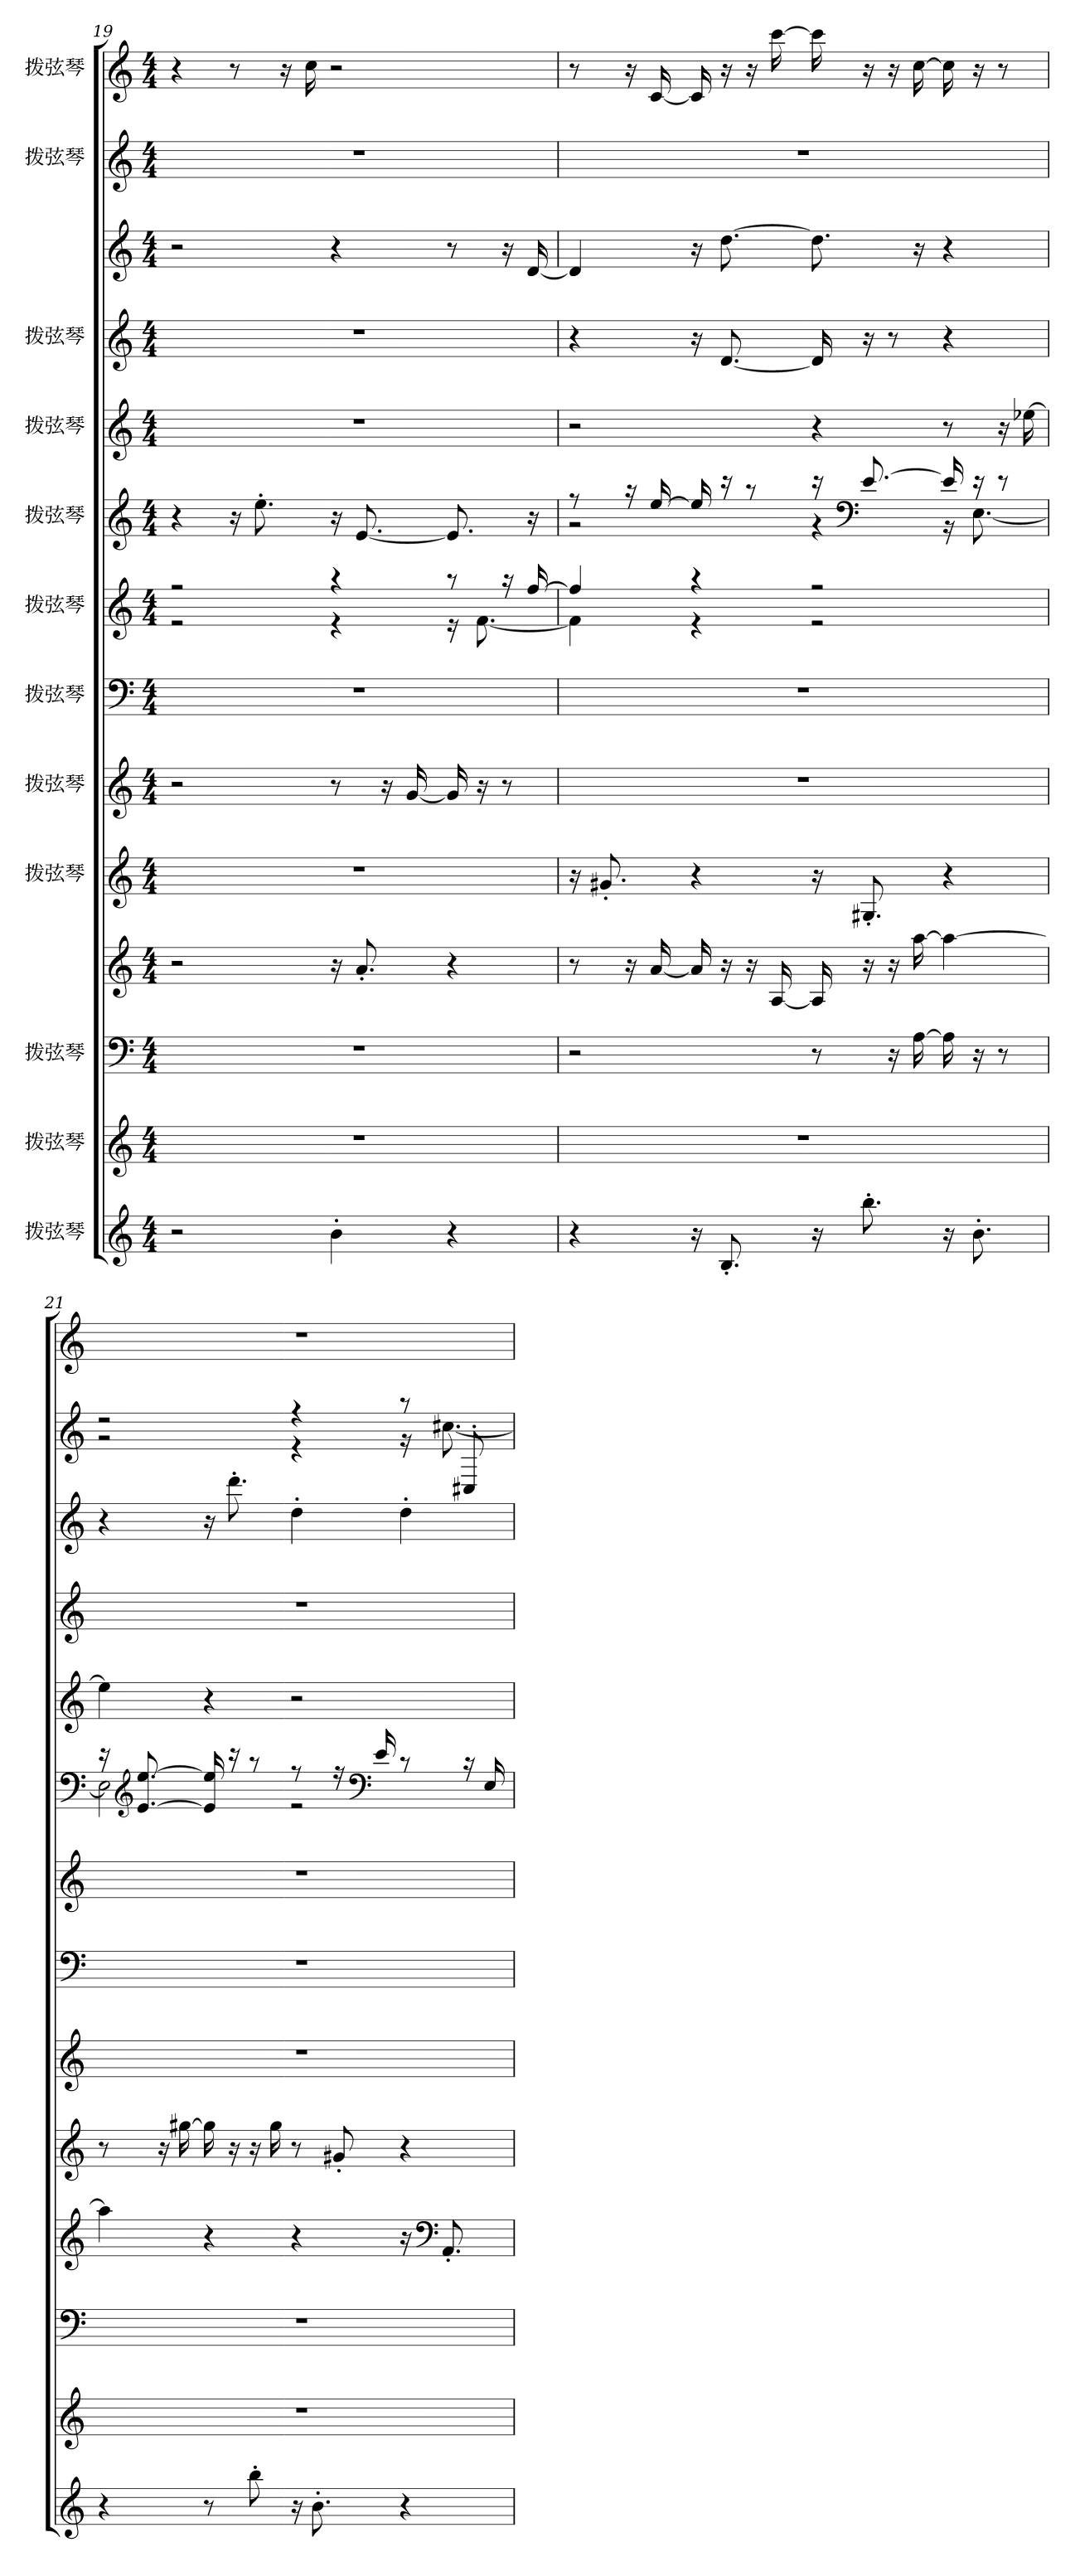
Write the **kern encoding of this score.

**kern	**kern	**kern	**kern	**kern	**kern	**kern	**kern	**kern	**kern	**kern	**kern	**kern	**kern
*part12	*part11	*part10	*part10	*part9	*part8	*part7	*part6	*part5	*part4	*part3	*part3	*part2	*part1
*staff14	*staff13	*staff12	*staff11	*staff10	*staff9	*staff8	*staff7	*staff6	*staff5	*staff4	*staff3	*staff2	*staff1
*I"拨弦琴	*I"拨弦琴	*I"拨弦琴	*	*I"拨弦琴	*I"拨弦琴	*I"拨弦琴	*I"拨弦琴	*I"拨弦琴	*I"拨弦琴	*I"拨弦琴	*	*I"拨弦琴	*I"拨弦琴
*clefG2	*clefG2	*clefF4	*clefG2	*clefG2	*clefG2	*clefF4	*clefG2	*clefG2	*clefG2	*clefG2	*clefG2	*clefG2	*clefG2
*k[]	*k[]	*k[]	*k[]	*k[]	*k[]	*k[]	*k[]	*k[]	*k[]	*k[]	*k[]	*k[]	*k[]
*M4/4	*M4/4	*M4/4	*M4/4	*M4/4	*M4/4	*M4/4	*M4/4	*M4/4	*M4/4	*M4/4	*M4/4	*M4/4	*M4/4
=19	=19	=19	=19	=19	=19	=19	=19	=19	=19	=19	=19	=19	=19
*	*	*	*	*	*	*	*^	*	*	*	*	*	*
2r	1r	1r	2r	1r	2r	1r	2r	2r	4r	1r	1r	2r	1r	4r
.	.	.	.	.	.	.	.	.	16r	.	.	.	.	8r
.	.	.	.	.	.	.	.	.	8.ee'\	.	.	.	.	.
.	.	.	.	.	.	.	.	.	.	.	.	.	.	16r
.	.	.	.	.	.	.	.	.	.	.	.	.	.	16cc\
4b'\	.	.	16r	.	8r	.	4r	4r	16r	.	.	4r	.	2r
.	.	.	8.a'/	.	.	.	.	.	[8.e/	.	.	.	.	.
.	.	.	.	.	16r	.	.	.	.	.	.	.	.	.
.	.	.	.	.	[16g/	.	.	.	.	.	.	.	.	.
4r	.	.	4r	.	16g/]	.	8r	16r	8.e/]	.	.	8r	.	.
.	.	.	.	.	16r	.	.	[8.f\	.	.	.	.	.	.
.	.	.	.	.	8r	.	16r	.	.	.	.	16r	.	.
.	.	.	.	.	.	.	[16ff/	.	16r	.	.	[16d/	.	.
!!LO:PB:g=z
=20	=20	=20	=20	=20	=20	=20	=20	=20	=20	=20	=20	=20	=20	=20
*	*	*	*	*	*	*	*	*	*^	*	*	*	*	*
4r	1r	2r	8r	16r	1r	1r	4ff/]	4f\]	8r	2r	2r	4r	4d/]	1r	8r
.	.	.	.	8.g#X'/	.	.	.	.	.	.	.	.	.	.	.
.	.	.	16r	.	.	.	.	.	16r	.	.	.	.	.	16r
.	.	.	[16a/	.	.	.	.	.	[16ee/	.	.	.	.	.	[16c/
16r	.	.	16a/]	4r	.	.	4r	4r	16ee/]	.	.	16r	16r	.	16c/]
8.B'/	.	.	16r	.	.	.	.	.	16r	.	.	[8.d/	[8.dd\	.	16r
.	.	.	16r	.	.	.	.	.	8r	.	.	.	.	.	16r
.	.	.	[16A/	.	.	.	.	.	.	.	.	.	.	.	[16ccc\
16r	.	8r	16A/]	16r	.	.	2r	2r	16r	4r	4r	16d/]	8.dd\]	.	16ccc\]
*	*	*	*	*	*	*	*	*	*clefF4	*	*	*	*	*	*
8.bb'\	.	.	16r	8.G#X'/	.	.	.	.	[8.e/	.	.	16r	.	.	16r
.	.	16r	16r	.	.	.	.	.	.	.	.	8r	.	.	16r
.	.	[16A\	[16aa\	.	.	.	.	.	.	.	.	.	16r	.	[16cc\
16r	.	16A\]	4aa\_	4r	.	.	.	.	16e/]	16r	8r	4r	4r	.	16cc\]
8.b'\	.	16r	.	.	.	.	.	.	16r	[8.E\	.	.	.	.	16r
.	.	8r	.	.	.	.	.	.	8r	.	16r	.	.	.	8r
.	.	.	.	.	.	.	.	.	.	.	[16ee-X\	.	.	.	.
*	*	*	*	*	*	*	*v	*v	*	*	*	*	*	*	*
!!LO:PB:g=z
=21	=21	=21	=21	=21	=21	=21	=21	=21	=21	=21	=21	=21	=21	=21
*	*	*	*	*	*	*	*	*	*	*	*	*	*^	*
4r	1r	1r	4aa\]	8r	1r	1r	1r	16r	2E\]	4ee-\]	1r	4r	2r	2r	1r
*	*	*	*	*	*	*	*	*clefG2	*	*	*	*	*	*	*
.	.	.	.	.	.	.	.	[8.e/ [8.ee/	.	.	.	.	.	.	.
.	.	.	.	16r	.	.	.	.	.	.	.	.	.	.	.
.	.	.	.	[16gg#X\	.	.	.	.	.	.	.	.	.	.	.
8r	.	.	4r	16gg#\]	.	.	.	16e/] 16ee/]	.	4r	.	16r	.	.	.
.	.	.	.	16r	.	.	.	16r	.	.	.	8.ddd'\	.	.	.
8bb'\	.	.	.	16r	.	.	.	8r	.	.	.	.	.	.	.
.	.	.	.	16gg#\	.	.	.	.	.	.	.	.	.	.	.
16r	.	.	4r	8r	.	.	.	8r	2r	2r	.	4dd'\	4r	4r	.
8.b'\	.	.	.	.	.	.	.	.	.	.	.	.	.	.	.
.	.	.	.	8g#X'/	.	.	.	16r	.	.	.	.	.	.	.
*	*	*	*	*	*	*	*	*clefF4	*	*	*	*	*	*	*
.	.	.	.	.	.	.	.	16e/	.	.	.	.	.	.	.
4r	.	.	16r	4r	.	.	.	8r	.	.	.	4dd'\	8r	16r	.
*	*	*	*clefF4	*	*	*	*	*	*	*	*	*	*	*	*
.	.	.	8.AA'/	.	.	.	.	.	.	.	.	.	.	[8.cc#X\	.
.	.	.	.	.	.	.	.	16r	.	.	.	.	8C#X'/	.	.
.	.	.	.	.	.	.	.	16E/	.	.	.	.	.	.	.
*	*	*	*	*	*	*	*	*v	*v	*	*	*	*v	*v	*
=	=	=	=	=	=	=	=	=	=	=	=	=	=
*-	*-	*-	*-	*-	*-	*-	*-	*-	*-	*-	*-	*-	*-
